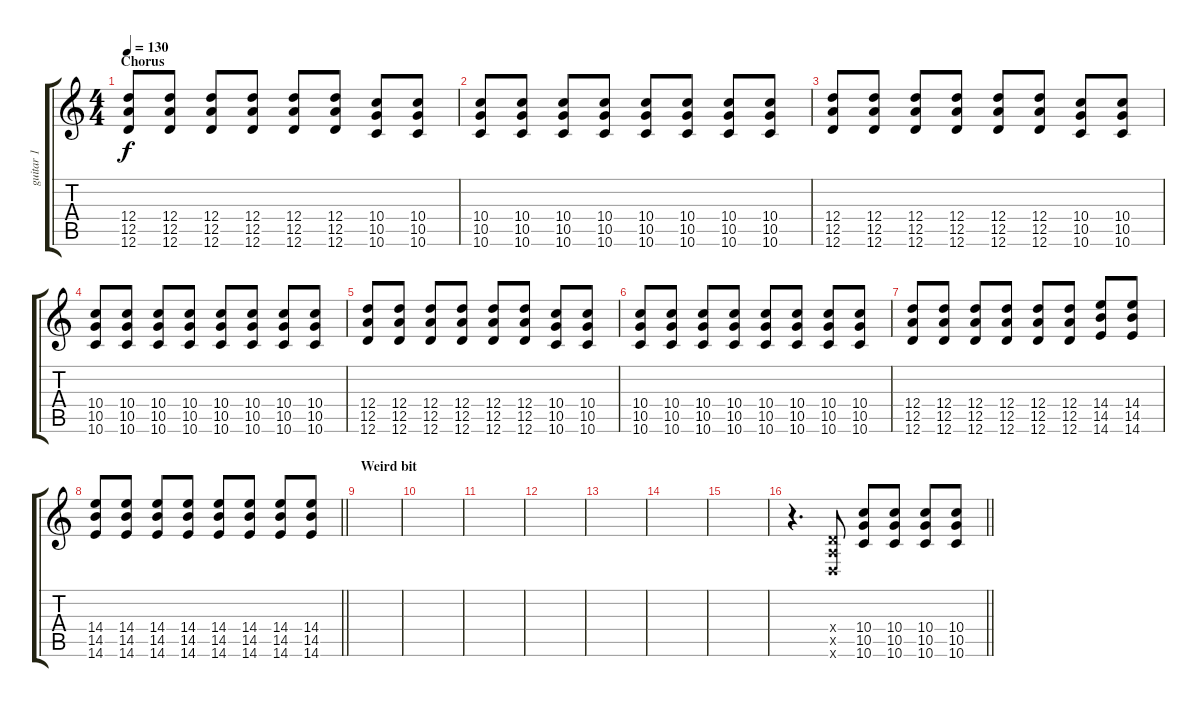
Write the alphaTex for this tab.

\track ("guitar 1" "guitar 1") {instrument distortionguitar}
\staff {score tabs}
\tuning (E4 B3 G3 D3 A2 D2) {hide}
\ts (4 4)
\section ("" "Chorus")
\tempo 130
\clef g2
\ks c
(12.4 12.5 12.6).8{dy f} (12.4 12.5 12.6).8 (12.4 12.5 12.6).8 (12.4 12.5 12.6).8 (12.4 12.5 12.6).8 (12.4 12.5 12.6).8 (10.4 10.5 10.6).8 (10.4 10.5 10.6).8 |
(10.4 10.5 10.6).8 (10.4 10.5 10.6).8 (10.4 10.5 10.6).8 (10.4 10.5 10.6).8 (10.4 10.5 10.6).8 (10.4 10.5 10.6).8 (10.4 10.5 10.6).8 (10.4 10.5 10.6).8 |
(12.4 12.5 12.6).8 (12.4 12.5 12.6).8 (12.4 12.5 12.6).8 (12.4 12.5 12.6).8 (12.4 12.5 12.6).8 (12.4 12.5 12.6).8 (10.4 10.5 10.6).8 (10.4 10.5 10.6).8 |
(10.4 10.5 10.6).8 (10.4 10.5 10.6).8 (10.4 10.5 10.6).8 (10.4 10.5 10.6).8 (10.4 10.5 10.6).8 (10.4 10.5 10.6).8 (10.4 10.5 10.6).8 (10.4 10.5 10.6).8 |
(12.4 12.5 12.6).8 (12.4 12.5 12.6).8 (12.4 12.5 12.6).8 (12.4 12.5 12.6).8 (12.4 12.5 12.6).8 (12.4 12.5 12.6).8 (10.4 10.5 10.6).8 (10.4 10.5 10.6).8 |
(10.4 10.5 10.6).8 (10.4 10.5 10.6).8 (10.4 10.5 10.6).8 (10.4 10.5 10.6).8 (10.4 10.5 10.6).8 (10.4 10.5 10.6).8 (10.4 10.5 10.6).8 (10.4 10.5 10.6).8 |
(12.4 12.5 12.6).8 (12.4 12.5 12.6).8 (12.4 12.5 12.6).8 (12.4 12.5 12.6).8 (12.4 12.5 12.6).8 (12.4 12.5 12.6).8 (14.4 14.5 14.6).8 (14.4 14.5 14.6).8 |
\barLineRight lightlight
(14.4 14.5 14.6).8 (14.4 14.5 14.6).8 (14.4 14.5 14.6).8 (14.4 14.5 14.6).8 (14.4 14.5 14.6).8 (14.4 14.5 14.6).8 (14.4 14.5 14.6).8 (14.4 14.5 14.6).8 |
\section ("" "Weird bit")
|
|
|
|
|
|
|
\barLineRight lightlight
r.4{d} (0.4{x} 0.5{x} 0.6{x}).8 (10.4 10.5 10.6).8 (10.4 10.5 10.6).8 (10.4 10.5 10.6).8 (10.4 10.5 10.6).8
